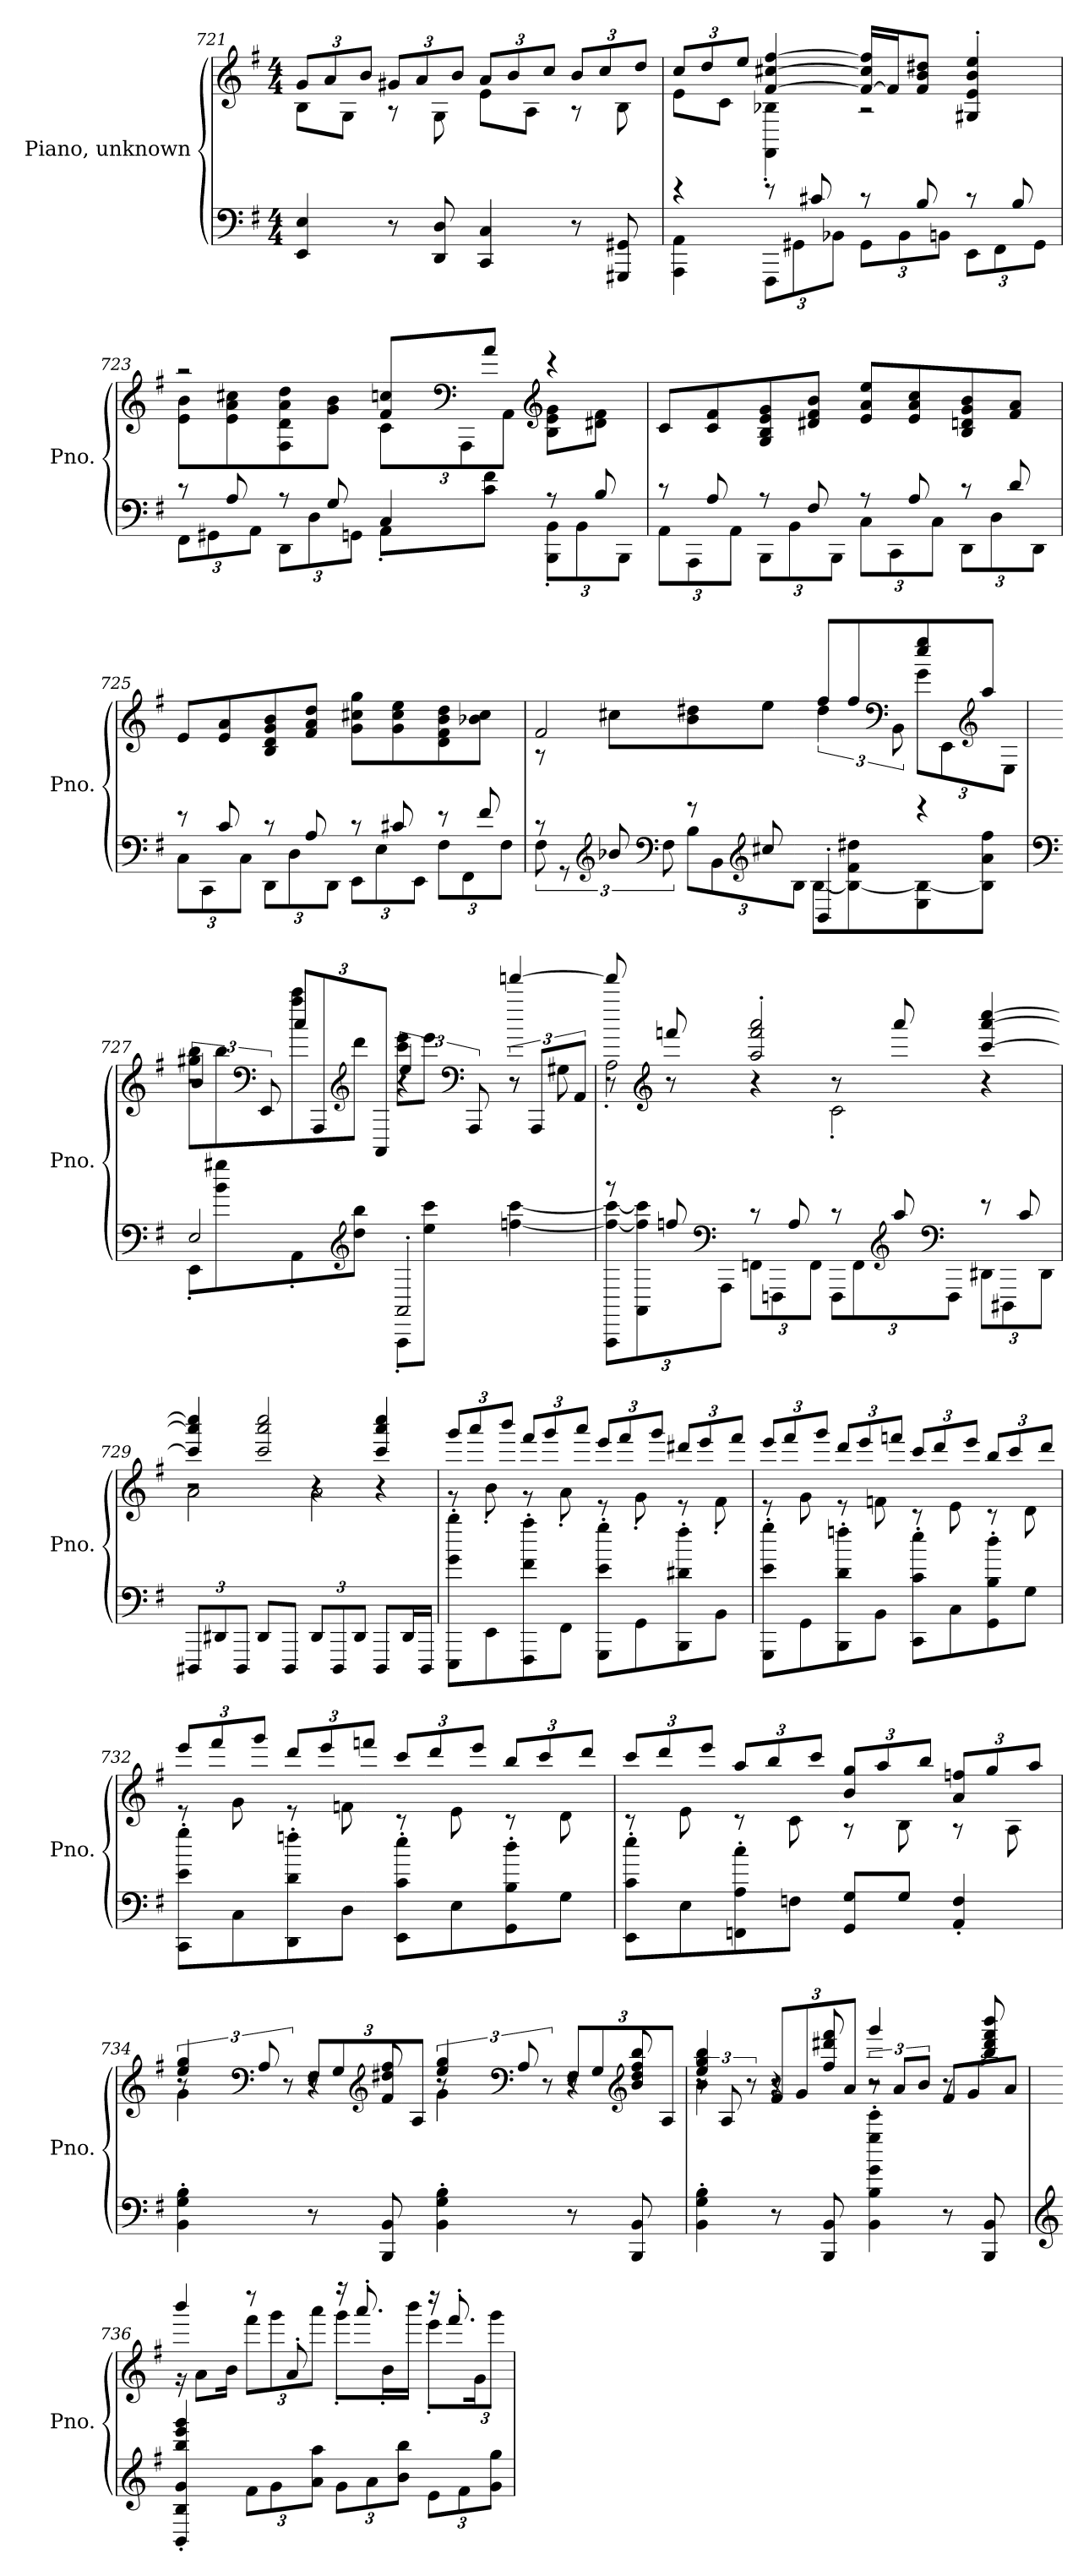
**kern	**kern
*part1	*part1
*staff2	*staff1
*I"Piano, unknown	*
*I'Pno.	*
*clefF4	*clefG2
*k[f#]	*k[f#]
*M4/4	*M4/4
*	*Xbrackettup
=721	=721
*	*^
4EE/ 4E/	12g/L	8B\L
.	12a/	.
.	.	8G\J
.	12b/J	.
8r	12g#X/L	8r
.	12a/	.
8DD/ 8D/	.	8G\
.	12b/J	.
4CC/ 4C/	12a/L	8e\L
.	12b/	.
.	.	8A\J
.	12cc/J	.
8r	12b/L	8r
.	12cc/	.
8GGG#X/ 8GG#X/	.	8B\
.	12dd/J	.
!!LO:PB:g=z	!!
=722	=722	=722
*^	*	*
4r	4AAA\ 4AA\	12cc/L	8e\L
.	.	12dd/	.
.	.	.	8c\J
.	.	12ee/J	.
*	*Xbrackettup	*	*
8r	12FFF#\L	[4f#/ [4cc#X/ [4ff#/	4FF#\' 4B-X\'
.	12GG#X\	.	.
8c#X/	.	.	.
.	12BB-X\J	.	.
8r	12GG#\L	16f#/_ 16cc#/] 16ff#/]LL	2r
.	.	16f#/J]	.
.	12BB-\	.	.
8B/	.	8f#/ 8b/ 8dd#X/J	.
.	12BBn\J	.	.
8r	12EE\L	4G#X/' 4e/' 4b/' 4ee/'	.
.	12FF#\	.	.
8B/	.	.	.
.	12GG#\J	.	.
=723	=723	=723	=723
8r	12FF#\L	2r	8e\ 8b\L
.	12GG#X\	.	.
8A/	.	.	8e\ 8a\ 8cc#X\
.	12AA\J	.	.
8r	12DD\L	.	8F#\ 8d\ 8a\ 8dd\
.	12D\	.	.
8G/	.	.	8g\ 8b\J
.	12GGn\J	.	.
4C/	8AA'\L	8f#/ 8ccn/L	12c\L
*	*	*clefF4	*
.	.	.	12AAA\
.	8c\ 8f#\J	8a/J	.
.	.	.	12AA\J
*	*	*clefG2	*
8r	12BBB\' 12BB\'L	4r	8B\ 8e\ 8g\L
.	12BB\	.	.
8B/	.	.	8d#X\ 8f#\J
.	12BBB\J	.	.
*	*	*v	*v
!!LO:LB:g=z
=724	=724	=724
8r	12AA\L	8c/L
.	12AAA\	.
8A/	.	8c/ 8f#/
.	12AA\J	.
8r	12BBB\L	8G/ 8B/ 8e/ 8g/
.	12BB\	.
8F#/	.	8d#X/ 8f#/ 8b/J
.	12BBB\J	.
8r	12C\L	8e/ 8a/ 8ee/L
.	12CC\	.
8A/	.	8e/ 8a/ 8cc/
.	12C\J	.
8r	12DD\L	8B/ 8dn/ 8g/ 8b/
.	12D\	.
8d/	.	8f#/ 8a/J
.	12DD\J	.
=725	=725	=725
8r	12C\L	8e/L
.	12CC\	.
8c/	.	8e/ 8a/
.	12C\J	.
8r	12DD\L	8B/ 8d/ 8g/ 8b/
.	12D\	.
8A/	.	8f#/ 8a/ 8dd/J
.	12DD\J	.
8r	12EE\L	8g\ 8cc#X\ 8gg\L
.	12E\	.
8c#X/	.	8g\ 8cc#\ 8ee\
.	12EE\J	.
8r	12F#\L	8d\ 8f#\ 8b\ 8dd\
.	12FF#\	.
8f#/	.	8b-X\ 8cc#\J
.	12F#\J	.
!!LO:LB:g=z
=726	=726	=726
*	*brackettup	*
*	*	*^
8r	12F#\	2f#/	8r
.	12r	.	.
*clefG2	*	*	*
8b-X/	.	.	8cc#X\L
*clefF4	*	*	*
.	12F#\	.	.
*	*Xbrackettup	*	*
8r	12B\L	.	8b\ 8dd#X\
.	12BB\	.	.
*clefG2	*	*	*
8cc#X/	.	.	8ee\J
.	12B\J	.	.
*	*	*	*brackettup
4BB'/	[8B\L	8ff#/L	6dd#\
.	8B\_ 8f#\ 8dd#X\	8ff#/	.
*	*	*clefF4	*
.	.	.	12BB\
*	*	*	*Xbrackettup
4r	8E\ 8B\_	8ee/ 8gg/	12g\L
.	.	.	12EE\
*	*	*clefG2	*
.	8B\] 8a\ 8ff#\J	8aa/J	.
.	.	.	12E\J
*	*	*v	*v
!!LO:LB:g=z
=727	=727	=727
*clefF4	*	*
*	*	*^
*	*	*	*^
*	*	*	*	*brackettup
2E/	8EE'\L	2r	8gg#X\ 8bb\L	6b/
.	8b\ 8gg#X\	.	8bb\	.
*	*	*clefF4	*	*
.	.	.	.	12EE/
*	*	*	*	*Xbrackettup
.	8AA'\	.	8aa\ 8ccc\	12cc/L
.	.	.	.	12AAA/
*clefG2	*	*clefG2	*	*
.	8dd\ 8bb\J	.	8ddd\J	.
.	.	.	.	12AA/J
*	*	*	*	*brackettup
2AA'/	8AAA'\L	4r	8ccc\ 8eee\L	6ee/
.	8ee\ 8ccc\J	.	8eee\J	.
*	*	*clefF4	*	*
.	.	.	.	12AAA/
.	[4ffn\ [4ccc\	[4fffn/	8r	12r
.	.	.	.	12AAA/L
.	.	.	8G#X\	.
.	.	.	.	12AA/J
!!LO:LB:g=z	!!	!!
=728	=728	=728	=728	=728
8r	12AAA\ 12ff\_ 12ccc\_L	8fff/]	2A'\	8r
.	12AA\ 12ff\] 12ccc\]	.	.	.
*	*	*clefG2	*	*
8ffn/	.	8r	.	8fffn/
*clefF4	*	*	*	*
.	12AAA\J	.	.	.
8r	12FFn\L	2aa/' 2fff/' 2aaa/'	.	4r
.	12FFFn\	.	.	.
8A/	.	.	.	.
.	12FF\J	.	.	.
8r	12FFF\L	.	2c'\	8r
.	12FF\	.	.	.
*clefG2	*	*	*	*
8aa/	.	.	.	8aaa/
*clefF4	*	*	*	*
.	12FFF\J	.	.	.
8r	12DD#X\L	[4ccc/ [4aaa/ [4cccc/	.	4r
.	12DDD#X\	.	.	.
8c/	.	.	.	.
.	12DD#\J	.	.	.
*v	*v	*	*	*
=729	=729	=729	=729
12DDD#X/L	4ccc/] 4aaa/] 4cccc/]	2a\	2r
12DD#X/	.	.	.
12DDD#/J	.	.	.
8DD#/L	2ccc/ 2aaa/ 2cccc/	.	.
8DDD#/J	.	.	.
12DD#/L	.	2a\	4r
12DDD#/	.	.	.
12DD#/J	.	.	.
8DDD#/L	4r	.	4ccc/ 4aaa/ 4cccc/
16DD#/L	.	.	.
16DDD#/JJ	.	.	.
*	*v	*v	*v
!!LO:LB:g=z
=730	=730
*	*Xbrackettup
*	*^
8EEE\' 8g\' 8bb\'L	12ggg/L	8r
.	12aaa/	.
8EE\	.	8b'\
.	12bbb/J	.
8FFF#\' 8f#\' 8aa\'	12fff#/L	8r
.	12ggg/	.
8FF#\J	.	8a'\
.	12aaa/J	.
8GGG\' 8e\' 8gg\'L	12eee/L	8r
.	12fff#/	.
8GG\	.	8g'\
.	12ggg/J	.
8BBB\' 8d#X\' 8ff#\'	12ddd#X/L	8r
.	12eee/	.
8BB\J	.	8f#'\
.	12fff#/J	.
=731	=731	=731
8GGG\' 8e\' 8gg\'L	12eee/L	8r
.	12fff#/	.
8GG\	.	8g\
.	12ggg/J	.
8BBB\' 8d\' 8ffn\'	12ddd/L	8r
.	12eee/	.
8BB\J	.	8fn\
.	12fffn/J	.
8CC\' 8c\' 8ee\'L	12ccc/L	8r
.	12ddd/	.
8C\	.	8e\
.	12eee/J	.
8GG\' 8B\' 8dd\'	12bb/L	8r
.	12ccc/	.
8G\J	.	8d\
.	12ddd/J	.
!!LO:PB:g=z	!!
=732	=732	=732
8CC\' 8e\' 8gg\'L	12eee/L	8r
.	12fff#/	.
8C\	.	8g\
.	12ggg/J	.
8DD\' 8d\' 8ffn\'	12ddd/L	8r
.	12eee/	.
8D\J	.	8fn\
.	12fffn/J	.
8EE\' 8c\' 8ee\'L	12ccc/L	8r
.	12ddd/	.
8E\	.	8e\
.	12eee/J	.
8GG\' 8B\' 8dd\'	12bb/L	8r
.	12ccc/	.
8G\J	.	8d\
.	12ddd/J	.
=733	=733	=733
8EE\' 8c\' 8ee\'L	12ccc/L	8r
.	12ddd/	.
8E\	.	8e\
.	12eee/J	.
8FFn\' 8A\' 8cc\'	12aa/L	8r
.	12bb/	.
8Fn\J	.	8c\
.	12ccc/J	.
8GG/ 8G/L	12b/ 12gg/L	8r
.	12aa/	.
8G/J	.	8B\
.	12bb/J	.
4AA/' 4F/'	12a/ 12ffn/L	8r
.	12gg/	.
.	.	8A\
.	12aa/J	.
!!LO:LB:g=z
=734	=734	=734
*	*	*^
*	*	*	*brackettup
4BB\' 4G\' 4B\'	4ee/ 4gg/	4g\	12r
*	*clefF4	*	*
.	.	.	12A/
.	.	.	12r
*	*	*	*Xbrackettup
8r	8r	4r	12F#/L
.	.	.	12G/
*	*clefG2	*	*
8BBB/ 8BB/	8f#/ 8dd#X/ 8ff#/	.	.
.	.	.	12A/J
*	*	*	*brackettup
4BB\' 4G\' 4B\'	4ee/ 4gg/	4g\	12r
*	*clefF4	*	*
.	.	.	12A/
.	.	.	12r
*	*	*	*Xbrackettup
8r	8r	4r	12F#/L
.	.	.	12G/
*	*clefG2	*	*
8BBB/ 8BB/	8b/ 8dd#/ 8ff#/ 8bb/	.	.
.	.	.	12A/J
=735	=735	=735	=735
*	*	*	*brackettup
4BB\' 4G\' 4B\'	4ee/ 4gg/ 4bb/	4b\	12r
.	.	.	12A/
.	.	.	12r
*	*	*	*Xbrackettup
8r	8r	4r	12f#/L
.	.	.	12g/
8BBB/ 8BB/	8ff#/ 8ddd#X/ 8fff#/	.	.
.	.	.	12a/J
*	*	*	*brackettup
4BB\' 4B\' 4g\' 4gg\' 4eee\'	4ggg/	2r	12r
.	.	.	12a/L
.	.	.	12b/J
*	*	*	*Xbrackettup
8r	8r	.	12f#/L
.	.	.	12g/
8BBB/ 8BB/	8bb/ 8ddd#/ 8fff#/ 8bbb/	.	.
.	.	.	12a/J
*	*v	*v	*v
!!LO:LB:g=z
=736	=736
*clefG2	*
*	*^
4BB/' 4B/' 4g/' 4bb/' 4eee/' 4ggg/'	4bbb/	16r
.	.	8a\L
.	.	16b\Jk
12f#\L	8r	12fff#\L
12g\	.	12ggg\
.	8a'/	.
12a\ 12aa\J	.	12aaa\J
12g\L	16r	8ggg'\L
.	8.aaa'/	.
12a\	.	.
.	.	16b'\L
12b\ 12bb\J	.	.
.	.	16bbb\JJ
12e\L	16r	8eee'\L
.	8.fff#'/	.
12f#\	.	.
.	.	24g\K
12g\ 12gg\J	.	12ggg\J
*	*v	*v
=	=
*-	*-
